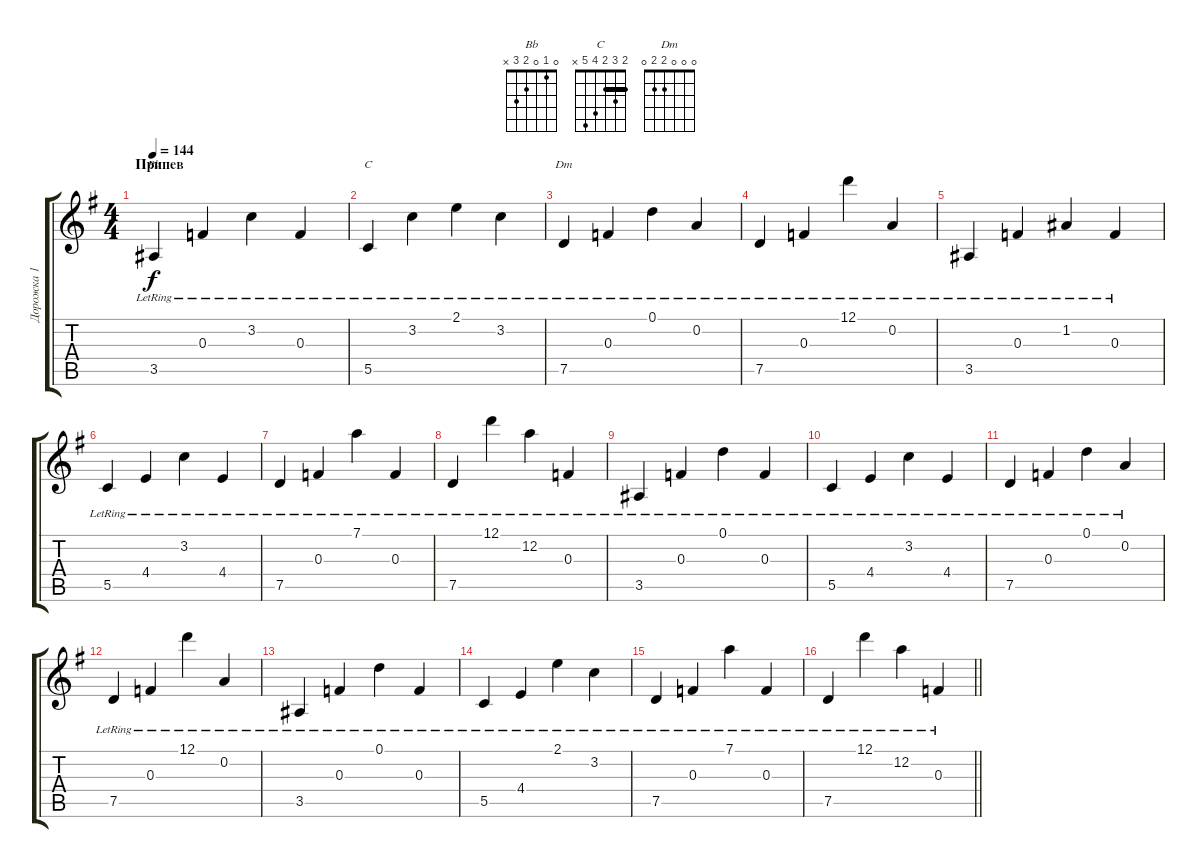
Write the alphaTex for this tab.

\track ("Дорожка 1" "Дорожка 1") {instrument electricguitarclean}
\staff {score tabs}
\tuning (D4 A3 F3 C3 G2 D2) {hide}
\chord ("Bb" 0 1 0 2 3 x)
\chord ("C" 2 3 2 4 5 x) {barre 2}
\chord ("Dm" 0 0 0 2 2 0)
\ts (4 4)
\section ("" "Припев")
\tempo 144
\clef g2
\ks g
3.5{lr}.4{ch "Bb" dy f volume 13 instrument electricguitarjazz} 0.3{lr}.4 3.2{lr}.4 0.3{lr}.4 |
5.5{lr}.4{ch "C"} 3.2{lr}.4 2.1{lr}.4 3.2{lr}.4 |
7.5{lr}.4{ch "Dm"} 0.3{lr}.4 0.1{lr}.4 0.2{lr}.4 |
7.5{lr}.4 0.3{lr}.4 12.1{lr}.4 0.2{lr}.4 |
3.5{lr}.4 0.3{lr}.4 1.2{lr}.4 0.3{lr}.4 |
5.5{lr}.4 4.4{lr}.4 3.2{lr}.4 4.4{lr}.4 |
7.5{lr}.4 0.3{lr}.4 7.1{lr}.4 0.3{lr}.4 |
7.5{lr}.4 12.1{lr}.4 12.2{lr}.4 0.3{lr}.4 |
3.5{lr}.4 0.3{lr}.4 0.1{lr}.4 0.3{lr}.4 |
5.5{lr}.4 4.4{lr}.4 3.2{lr}.4 4.4{lr}.4 |
7.5{lr}.4 0.3{lr}.4 0.1{lr}.4 0.2{lr}.4 |
7.5{lr}.4 0.3{lr}.4 12.1{lr}.4 0.2{lr}.4 |
3.5{lr}.4 0.3{lr}.4 0.1{lr}.4 0.3{lr}.4 |
5.5{lr}.4 4.4{lr}.4 2.1{lr}.4 3.2{lr}.4 |
7.5{lr}.4 0.3{lr}.4 7.1{lr}.4 0.3{lr}.4 |
\barLineRight lightlight
7.5{lr}.4 12.1{lr}.4 12.2{lr}.4 0.3{lr}.4
